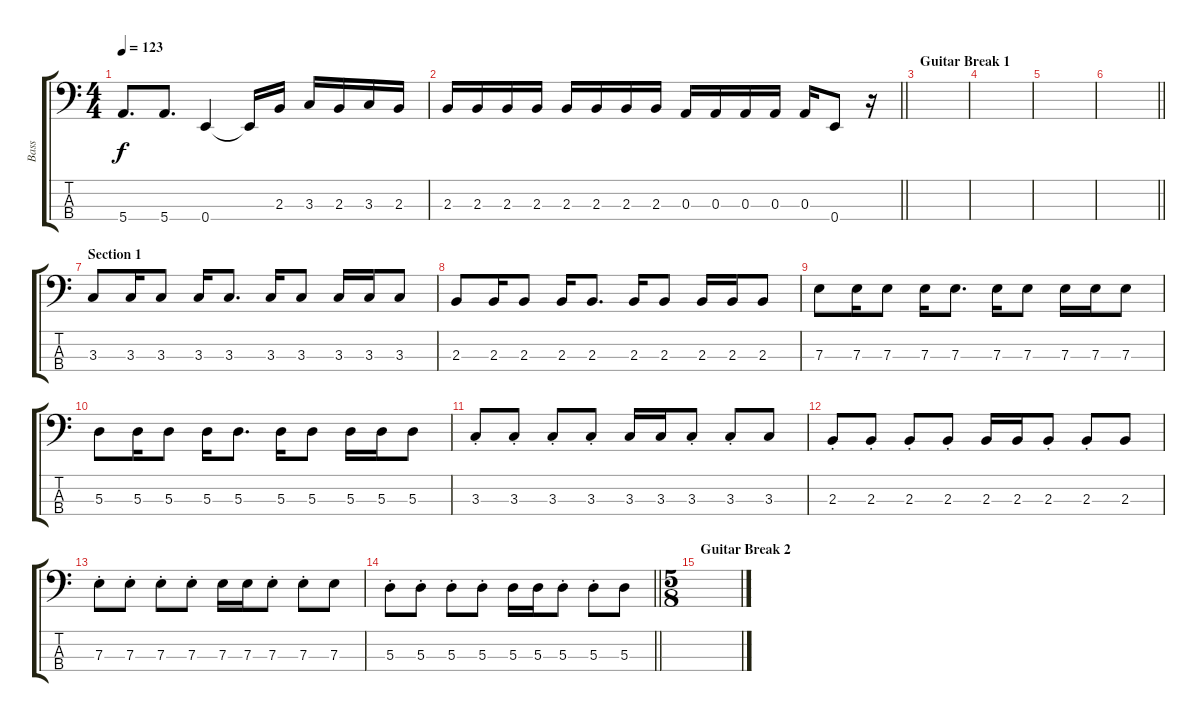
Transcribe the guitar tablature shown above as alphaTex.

\track ("Bass" "Bass") {instrument electricbassfinger}
\staff {score tabs}
\tuning (G2 D2 A1 E1) {hide}
\ts (4 4)
\tempo 123
\clef f4
\ks c
5.4.8{d dy f} 5.4.8{d} 0.4.4 0.4{t}.16 2.3.16 3.3.16 2.3.16 3.3.16 2.3.16 |
\barLineRight lightlight
2.3.16 2.3.16 2.3.16 2.3.16 2.3.16 2.3.16 2.3.16 2.3.16 0.3.16 0.3.16 0.3.16 0.3.16 0.3.16 0.4.8 r.16 |
\section ("" "Guitar Break 1")
|
|
|
\barLineRight lightlight
|
\section ("" "Section 1")
3.3.8 3.3.16 3.3.8 3.3.16 3.3.8{d} 3.3.16 3.3.8 3.3.16 3.3.16 3.3.8 |
2.3.8 2.3.16 2.3.8 2.3.16 2.3.8{d} 2.3.16 2.3.8 2.3.16 2.3.16 2.3.8 |
7.3.8 7.3.16 7.3.8 7.3.16 7.3.8{d} 7.3.16 7.3.8 7.3.16 7.3.16 7.3.8 |
5.3.8 5.3.16 5.3.8 5.3.16 5.3.8{d} 5.3.16 5.3.8 5.3.16 5.3.16 5.3.8 |
3.3{st}.8 3.3{st}.8 3.3{st}.8 3.3{st}.8 3.3.16 3.3.16 3.3{st}.8 3.3{st}.8 3.3.8 |
2.3{st}.8 2.3{st}.8 2.3{st}.8 2.3{st}.8 2.3.16 2.3.16 2.3{st}.8 2.3{st}.8 2.3.8 |
7.3{st}.8 7.3{st}.8 7.3{st}.8 7.3{st}.8 7.3.16 7.3.16 7.3{st}.8 7.3{st}.8 7.3.8 |
\barLineRight lightlight
5.3{st}.8 5.3{st}.8 5.3{st}.8 5.3{st}.8 5.3.16 5.3.16 5.3{st}.8 5.3{st}.8 5.3.8 |
\ts (5 8)
\section ("" "Guitar Break 2")
